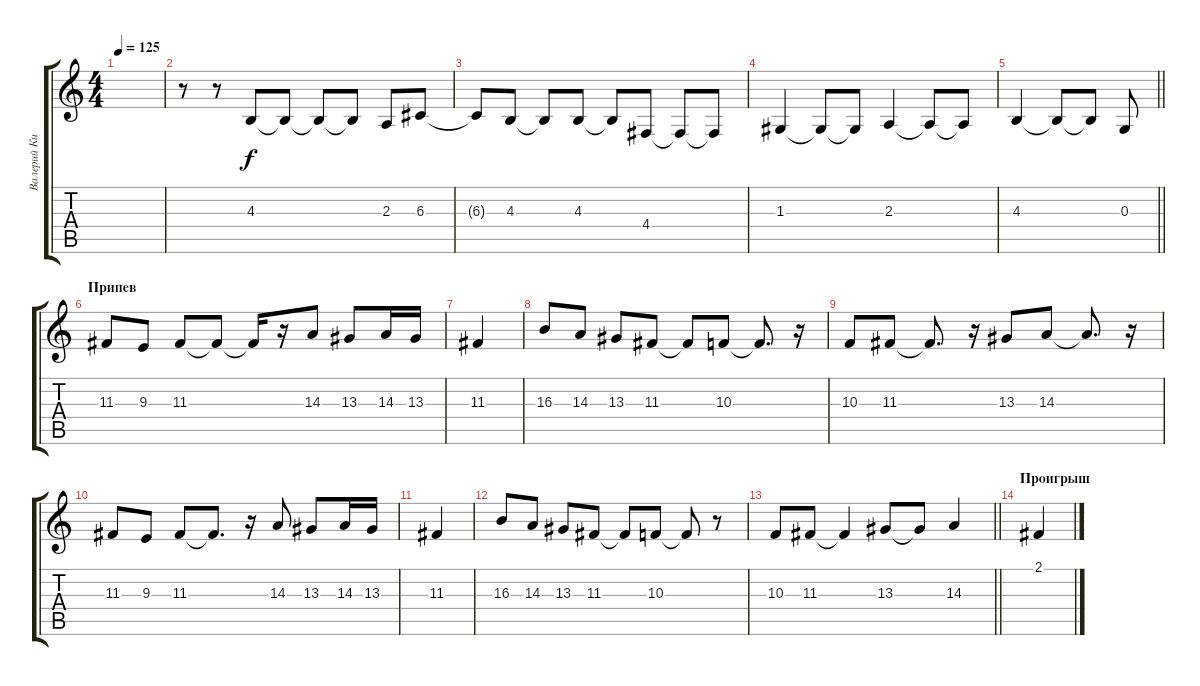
\track ("Валерий Кипелов" "Валерий Ки") {instrument lead6voice}
\staff {score tabs}
\tuning (E4 B3 G3 D3 A2 D2) {hide}
\ts (4 4)
\tempo 125
\clef g2
\ks c
|
r.8 r.8 4.3.8 4.3{t}.8 4.3{t}.8 4.3{t}.8 2.3.8 6.3.8 |
6.3{t}.8 4.3.8 4.3{t}.8 4.3.8 4.3{t}.8 4.4.8 4.4{t}.8 4.4{t}.8 |
1.3.4 1.3{t}.8 1.3{t}.8 2.3.4 2.3{t}.8 2.3{t}.8 |
\barLineRight lightlight
4.3.4 4.3{t}.8 4.3{t}.8 0.3.8 |
\section ("" "Припев")
11.3.8 9.3.8 11.3.8 11.3{t}.8 11.3{t}.16 r.16 14.3.8 13.3.8 14.3.16 13.3.16 |
11.3.4 |
16.3.8 14.3.8 13.3.8 11.3.8 11.3{t}.8 10.3.8 10.3{t}.8{d} r.16 |
10.3.8 11.3.8 11.3{t}.8{d} r.16 13.3.8 14.3.8 14.3{t}.8{d} r.16 |
11.3.8 9.3.8 11.3.8 11.3{t}.8{d} r.16 14.3.8 13.3.8 14.3.16 13.3.16 |
11.3.4 |
16.3.8 14.3.8 13.3.8 11.3.8 11.3{t}.8 10.3.8 10.3{t}.8 r.8 |
\barLineRight lightlight
10.3.8 11.3.8 11.3{t}.4 13.3.8 13.3{t}.8 14.3.4 |
\section ("" "Проигрыш")
2.1.4
